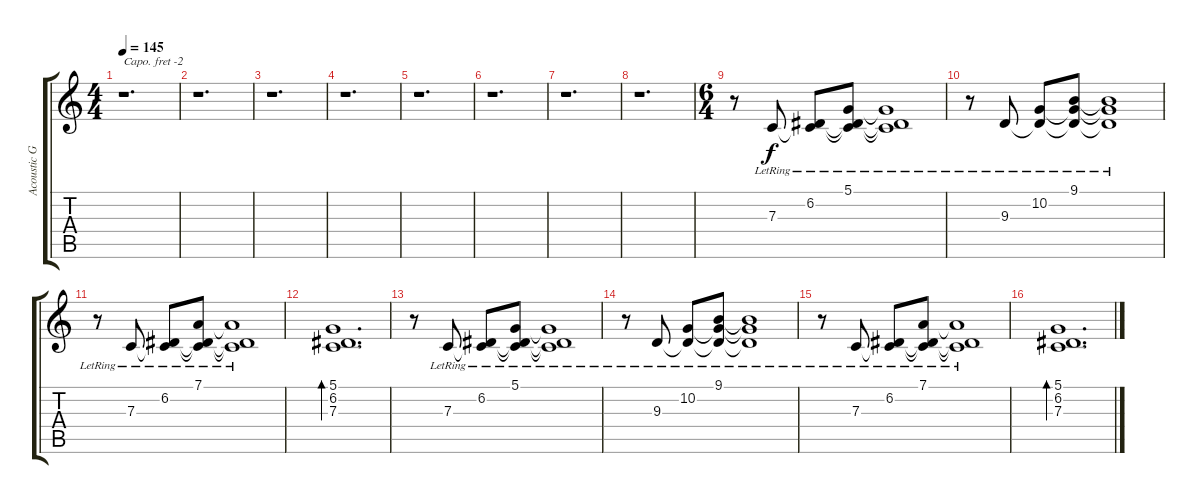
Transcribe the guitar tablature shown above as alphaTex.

\track ("Acoustic Guitar" "Acoustic G") {instrument acousticgrandpiano}
\staff {score tabs}
\capo -2
\tuning (E4 B3 G3 D3 A2 D2) {hide}
\ts (4 4)
\tempo 145
\clef g2
\ks c
r.1{d dy f} |
r.1{d} |
r.1{d} |
r.1{d} |
r.1{d} |
r.1{d} |
r.1{d} |
r.1{d} |
\ts (6 4)
r.8 7.3{lr}.8 (6.2{lr} 7.3{lr t}).8 (5.1{lr} 6.2{lr t} 7.3{t}).8 (5.1{lr t} 6.2{lr t} 7.3{t}).1 |
r.8 9.3{lr}.8 (10.2{lr} 9.3{lr t}).8 (9.1{lr} 10.2{lr t} 9.3{t}).8 (9.1{lr t} 10.2{lr t} 9.3{t}).1 |
r.8 7.3{lr}.8 (6.2{lr} 7.3{lr t}).8 (7.1{lr} 6.2{lr t} 7.3{t}).8 (7.1{lr t} 6.2{lr t} 7.3{t}).1 |
(5.1 6.2 7.3).1{d bd 240} |
r.8 7.3{lr}.8 (6.2{lr} 7.3{lr t}).8 (5.1{lr} 6.2{lr t} 7.3{t}).8 (5.1{lr t} 6.2{lr t} 7.3{t}).1 |
r.8 9.3{lr}.8 (10.2{lr} 9.3{lr t}).8 (9.1{lr} 10.2{lr t} 9.3{t}).8 (9.1{lr t} 10.2{lr t} 9.3{t}).1 |
r.8 7.3{lr}.8 (6.2{lr} 7.3{lr t}).8 (7.1{lr} 6.2{lr t} 7.3{t}).8 (7.1{lr t} 6.2{lr t} 7.3{t}).1 |
(5.1 6.2 7.3).1{d bd 240}
